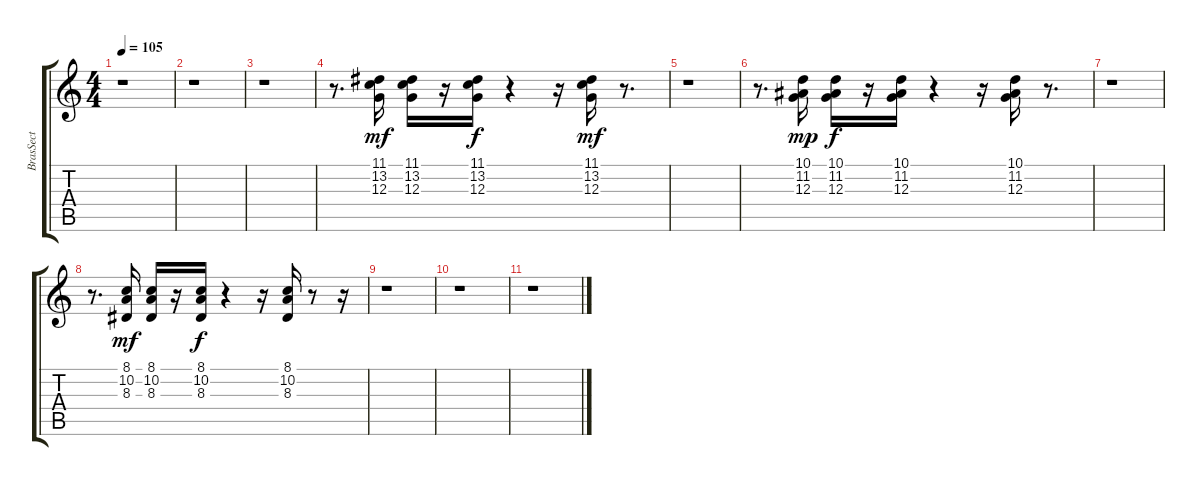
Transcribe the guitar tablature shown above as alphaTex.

\track ("BrasSect" "BrasSect") {instrument brasssection}
\staff {score tabs}
\tuning (E4 B3 G3 D3 A2 E2) {hide}
\ts (4 4)
\tempo 105
\clef g2
\ks c
r.1{dy f} |
r.1 |
r.1 |
r.8{d} (11.1 13.2 12.3).16{dy mf} (11.1 13.2 12.3).16 r.16 (11.1 13.2 12.3).16{dy f} r.4 r.16 (11.1 13.2 12.3).16{dy mf} r.8{d} |
r.1 |
r.8{d} (10.1 11.2 12.3).16{dy mp} (10.1 11.2 12.3).16{dy f} r.16 (10.1 11.2 12.3).16 r.4 r.16 (10.1 11.2 12.3).16 r.8{d} |
r.1 |
r.8{d} (8.1 10.2 8.3).16{dy mf} (8.1 10.2 8.3).16 r.16 (8.1 10.2 8.3).16{dy f} r.4 r.16 (8.1 10.2 8.3).16 r.8 r.16 |
r.1 |
r.1 |
r.1
